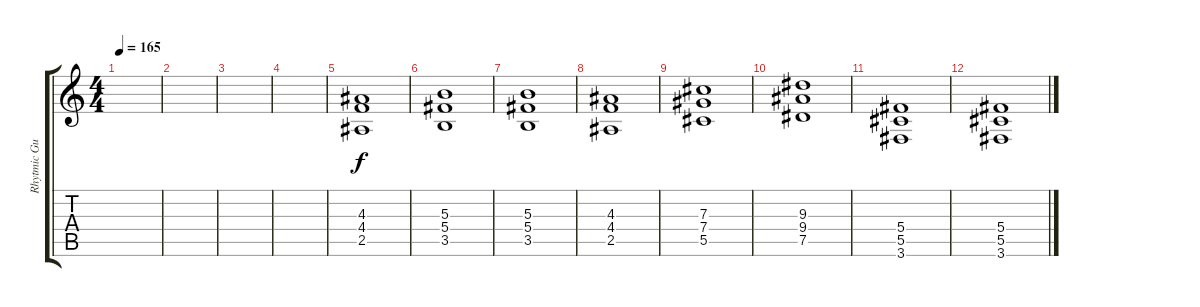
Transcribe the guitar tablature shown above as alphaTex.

\track ("Rhytmic Guitar" "Rhytmic Gu") {instrument distortionguitar}
\staff {score tabs}
\tuning (Eb4 Bb3 Gb3 Db3 Ab2 Eb2) {hide}
\ts (4 4)
\tempo 165
\clef g2
\ks c
|
|
|
|
(4.3 4.4 2.5).1 |
(5.3 5.4 3.5).1 |
(5.3 5.4 3.5).1 |
(4.3 4.4 2.5).1 |
(7.3 7.4 5.5).1 |
(9.3 9.4 7.5).1 |
(5.4 5.5 3.6).1 |
(5.4 5.5 3.6).1
